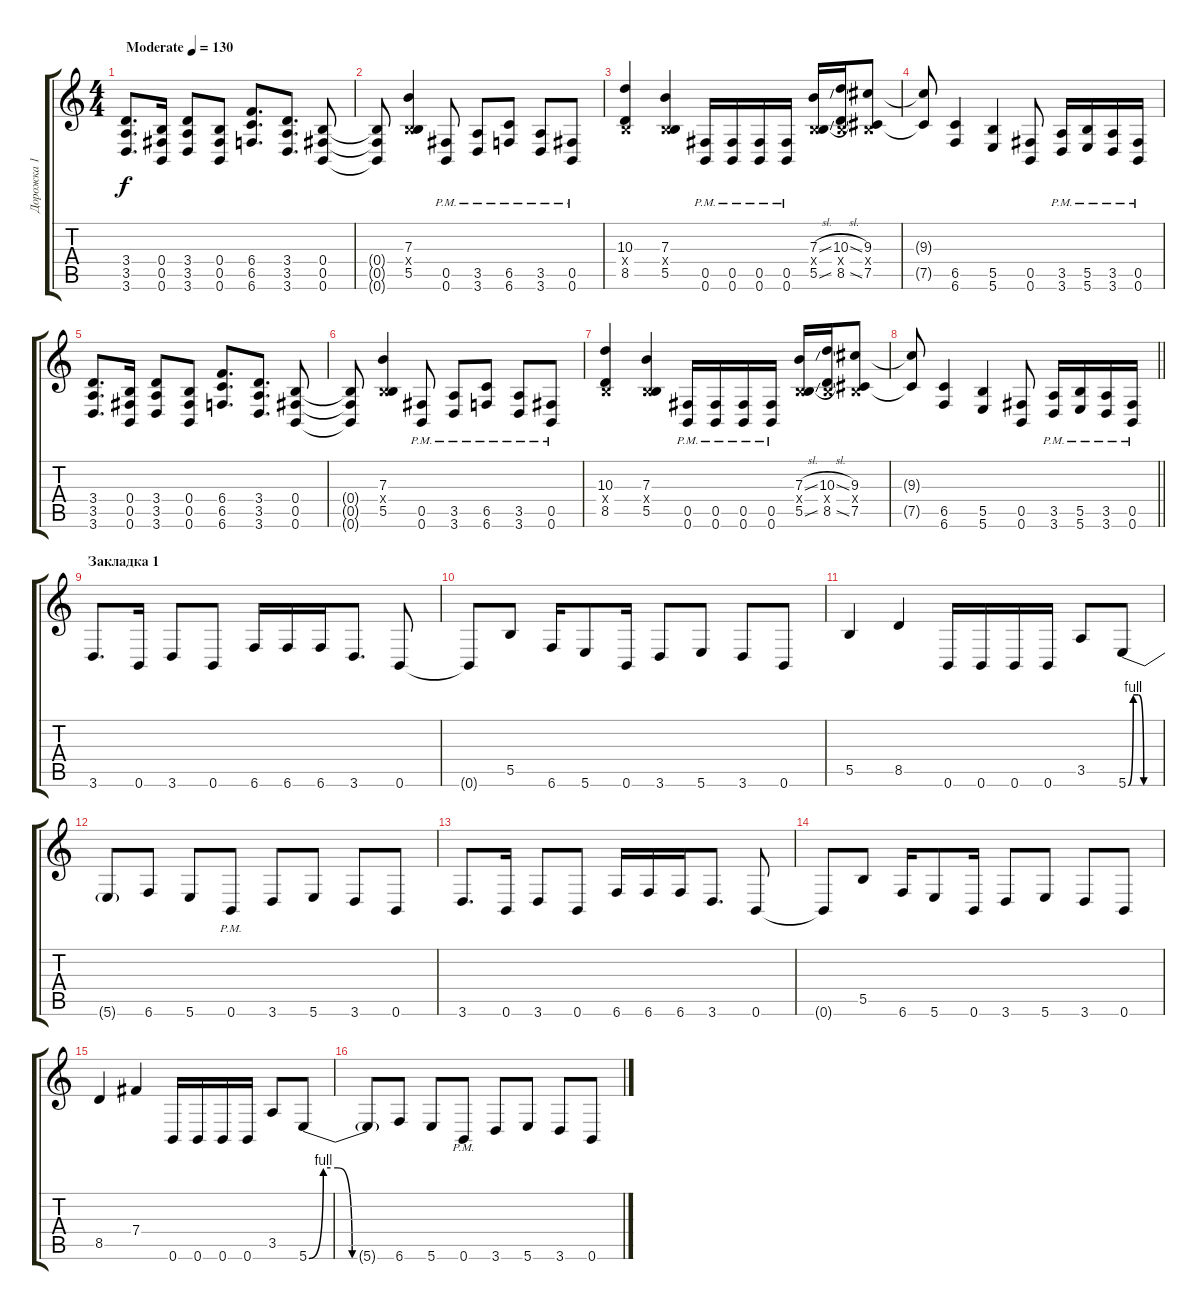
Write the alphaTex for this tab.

\track ("Дорожка 1" "Дорожка 1") {instrument distortionguitar}
\staff {score tabs}
\tuning (Db4 Ab3 E3 B2 Gb2 B1) {hide}
\ts (4 4)
\tempo (130 "Moderate")
\clef g2
\ks c
(3.4 3.5 3.6).8{d dy f instrument distortionguitar} (0.4 0.5 0.6).16 (3.4 3.5 3.6).8 (0.4 0.5 0.6).8 (6.4 6.5 6.6).8{d} (3.4 3.5 3.6).8{d} (0.4 0.5 0.6).8 |
(0.4{t} 0.5{t} 0.6{t}).8 (7.3 0.4{x} 5.5).4 (0.5{pm} 0.6{pm}).8 (3.5{pm} 3.6{pm}).8 (6.5{pm} 6.6{pm}).8 (3.5{pm} 3.6{pm}).8 (0.5{pm} 0.6{pm}).8 |
(10.3 0.4{x} 8.5).4 (7.3 0.4{x} 5.5).4 (0.5{pm} 0.6{pm}).16 (0.5{pm} 0.6{pm}).16 (0.5{pm} 0.6{pm}).16 (0.5{pm} 0.6{pm}).16 (7.3{sl} 0.4{x} 5.5{sl}).16 (10.3{sl} 0.4{x} 8.5{sl}).16 (9.3 0.4{x} 7.5).8 |
(9.3{t} 7.5{t}).8 (6.5 6.6).4 (5.5 5.6).4 (0.5 0.6).8 (3.5{pm} 3.6{pm}).16 (5.5{pm} 5.6{pm}).16 (3.5{pm} 3.6{pm}).16 (0.5{pm} 0.6{pm}).16 |
(3.4 3.5 3.6).8{d} (0.4 0.5 0.6).16 (3.4 3.5 3.6).8 (0.4 0.5 0.6).8 (6.4 6.5 6.6).8{d} (3.4 3.5 3.6).8{d} (0.4 0.5 0.6).8 |
(0.4{t} 0.5{t} 0.6{t}).8 (7.3 0.4{x} 5.5).4 (0.5{pm} 0.6{pm}).8 (3.5{pm} 3.6{pm}).8 (6.5{pm} 6.6{pm}).8 (3.5{pm} 3.6{pm}).8 (0.5{pm} 0.6{pm}).8 |
(10.3 0.4{x} 8.5).4 (7.3 0.4{x} 5.5).4 (0.5{pm} 0.6{pm}).16 (0.5{pm} 0.6{pm}).16 (0.5{pm} 0.6{pm}).16 (0.5{pm} 0.6{pm}).16 (7.3{sl} 0.4{x} 5.5{sl}).16 (10.3{sl} 0.4{x} 8.5{sl}).16 (9.3 0.4{x} 7.5).8 |
\barLineRight lightlight
(9.3{t} 7.5{t}).8 (6.5 6.6).4 (5.5 5.6).4 (0.5 0.6).8 (3.5{pm} 3.6{pm}).16 (5.5{pm} 5.6{pm}).16 (3.5{pm} 3.6{pm}).16 (0.5{pm} 0.6{pm}).16 |
\section ("" "Закладка 1")
3.6.8{d} 0.6.16 3.6.8 0.6.8 6.6.16 6.6.16 6.6.16 3.6.8{d} 0.6.8 |
0.6{t}.8 5.5.8 6.6.16 5.6.8 0.6.16 3.6.8 5.6.8 3.6.8 0.6.8 |
5.5.4 8.5.4 0.6.16 0.6.16 0.6.16 0.6.16 3.5.8 5.6{be (custom 0 0 10 4 20 4 30 0 60 0)}.8 |
5.6{t}.8 6.6.8 5.6.8 0.6{pm}.8 3.6.8 5.6.8 3.6.8 0.6.8 |
3.6.8{d} 0.6.16 3.6.8 0.6.8 6.6.16 6.6.16 6.6.16 3.6.8{d} 0.6.8 |
0.6{t}.8 5.5.8 6.6.16 5.6.8 0.6.16 3.6.8 5.6.8 3.6.8 0.6.8 |
8.5.4 7.4.4 0.6.16 0.6.16 0.6.16 0.6.16 3.5.8 5.6{be (custom 0 0 10 4 20 4 30 0 60 0)}.8 |
5.6{t}.8 6.6.8 5.6.8 0.6{pm}.8 3.6.8 5.6.8 3.6.8 0.6.8
